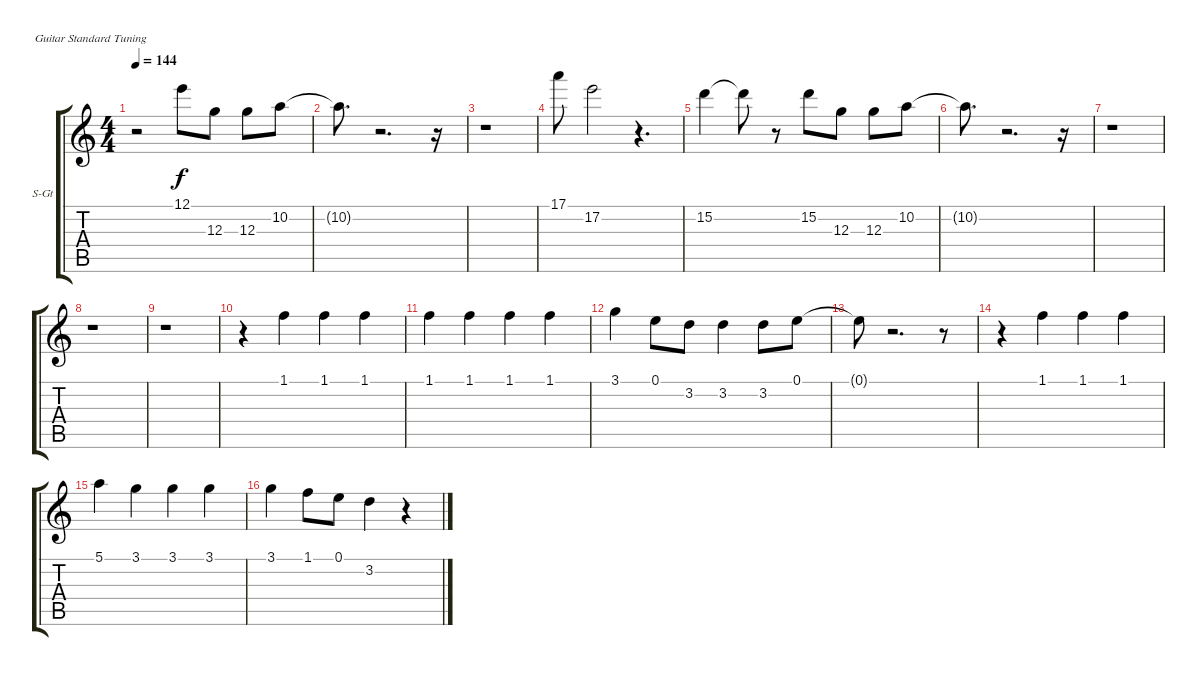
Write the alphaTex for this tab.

\bracketExtendMode groupsimilarinstruments
\firstSystemTrackNameOrientation horizontal
\otherSystemsTrackNameOrientation horizontal
\track ("Ozzy" "S-Gt") {instrument synthvoice}
\staff {score tabs}
\tuning (E4 B3 G3 D3 A2 E2)
\displaytranspose 12
\ts (4 4)
\tempo 144
\clef g2
\ks c
r.2{dy f} 12.1.8 12.3.8 12.3.8 10.2.8 |
10.2{t}.8{d} r.2{d} r.16 |
r.1 |
17.1.8 17.2.2 r.4{d} |
15.2.4 15.2{t}.8 r.8 15.2.8 12.3.8 12.3.8 10.2.8 |
10.2{t}.8{d} r.2{d} r.16 |
r.1 |
r.1 |
r.1 |
r.4 1.1.4 1.1.4 1.1.4 |
1.1.4 1.1.4 1.1.4 1.1.4 |
3.1.4 0.1.8 3.2.8 3.2.4 3.2.8 0.1.8 |
0.1{t}.8 r.2{d} r.8 |
r.4 1.1.4 1.1.4 1.1.4 |
5.1.4 3.1.4 3.1.4 3.1.4 |
3.1.4 1.1.8 0.1.8 3.2.4 r.4
